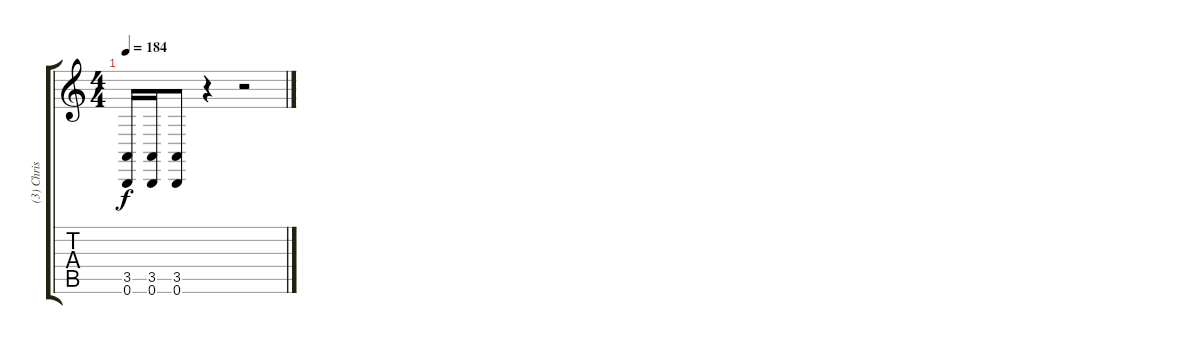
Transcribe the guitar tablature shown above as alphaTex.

\track ("(3) Chris - drum I" "(3) Chris ") {instrument melodictom}
\staff {score tabs}
\tuning (Db4 Ab3 E3 B2 Gb2 B1) {hide}
\ts (4 4)
\tempo 184
\clef g2
\ks c
(3.5 0.6).16{dy f} (3.5 0.6).16 (3.5 0.6).8 r.4 r.2
